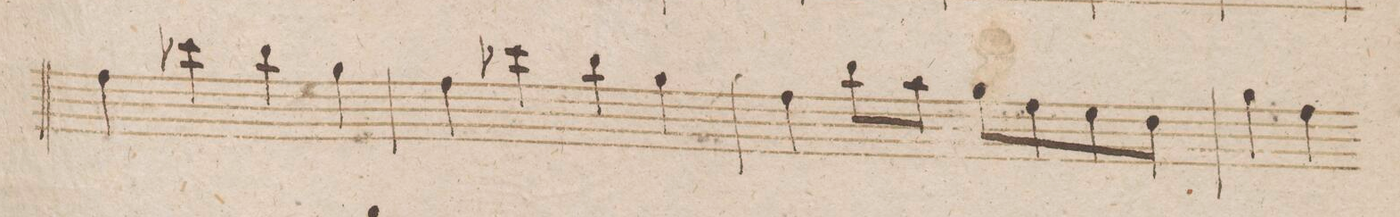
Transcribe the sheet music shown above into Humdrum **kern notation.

**kern	**dynam
*I"Fagotto Imo	*
*clefF4	*
*k[b-]	*
*met(c|)	*
*M2/2	*
4A\	.
4e-X\	.
4d\	.
4B-\	.
=62	=62
4A\	.
4e-\	.
4d\	.
4B-\	.
=63	=63
4A\	.
8d\L	.
8c\J	.
8B-\L	.
8A\	.
8G\	.
8F\J	.
=64	=64
4B-\	.
4A\	.
*-	*-
